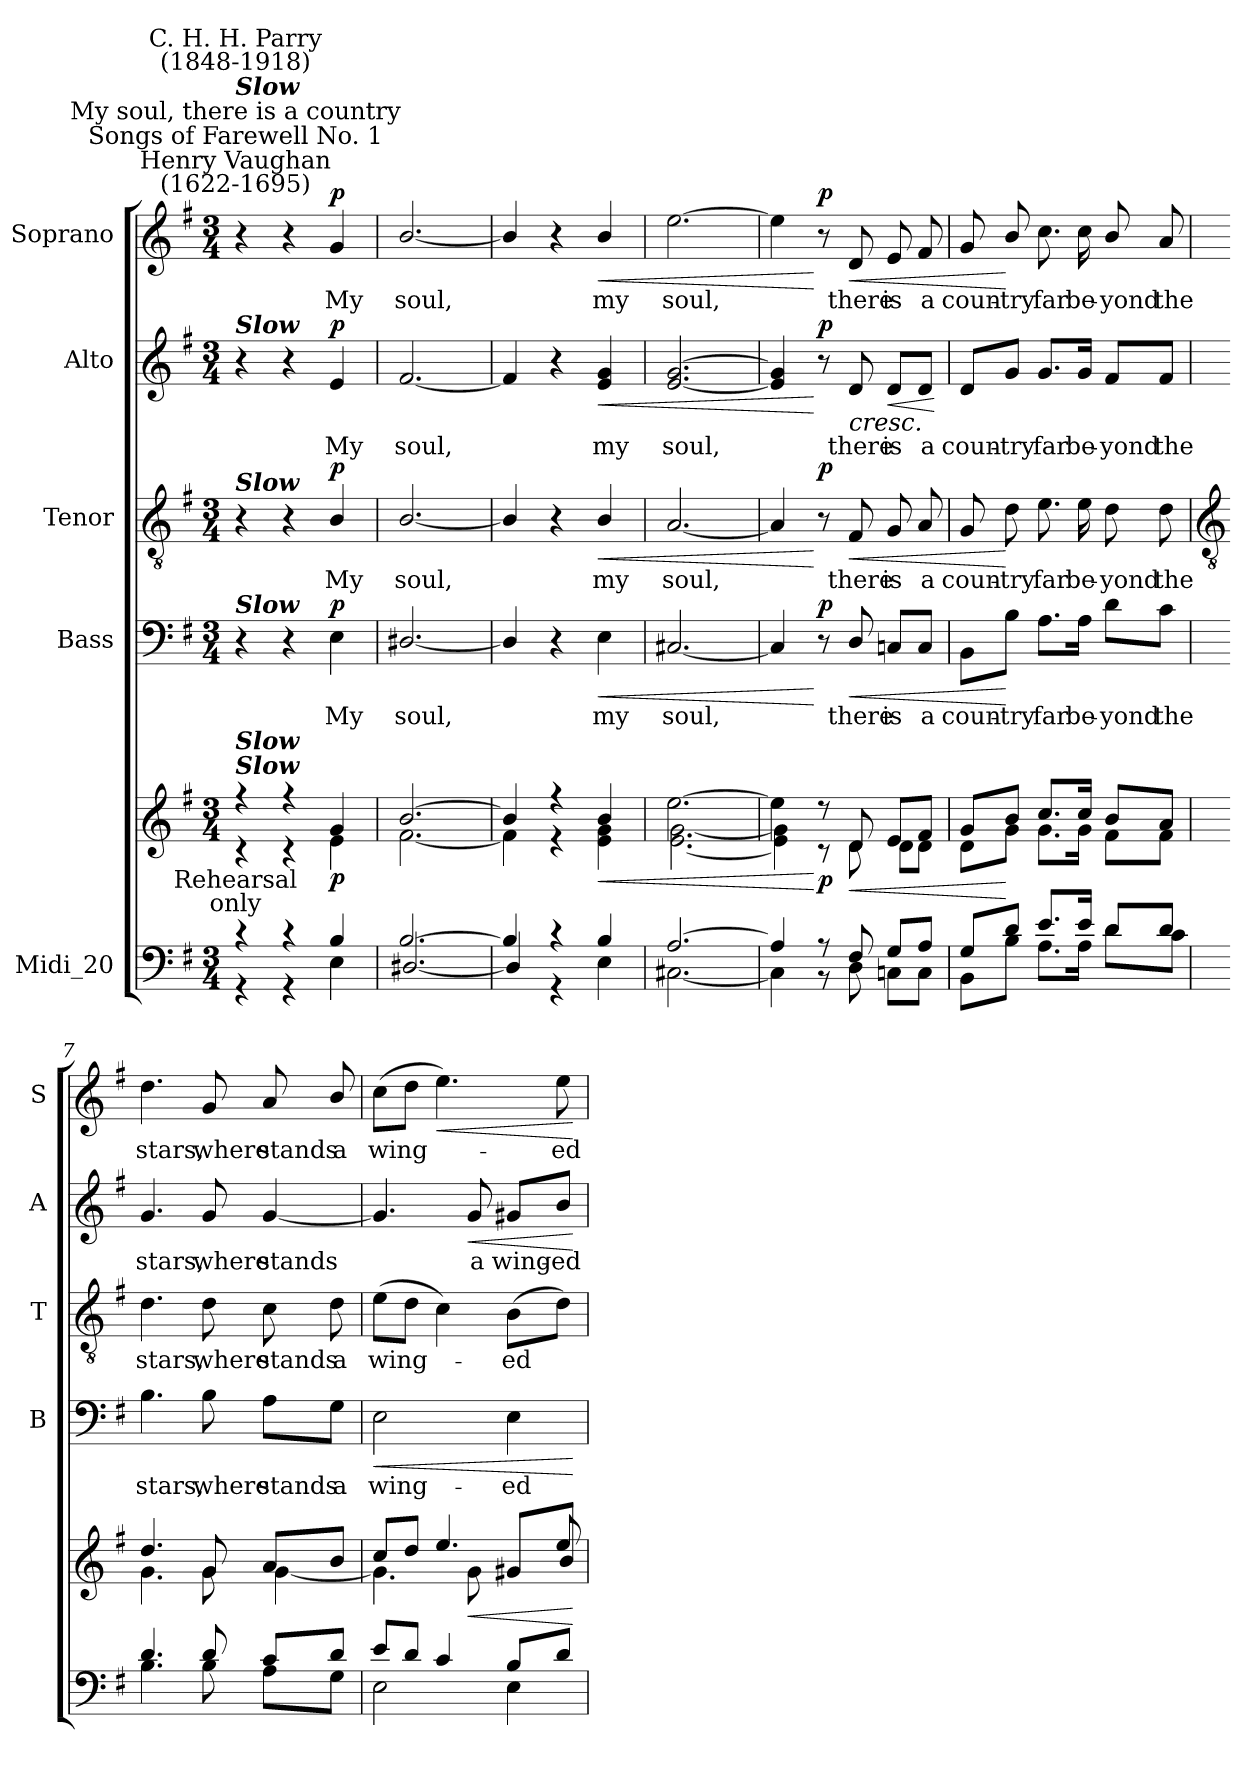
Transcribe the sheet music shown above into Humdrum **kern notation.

**kern	**kern	**dynam	**kern	**text	**dynam	**kern	**text	**dynam	**kern	**text	**dynam	**kern	**text	**dynam
*part5	*part5	*part5	*part4	*part4	*part4	*part3	*part3	*part3	*part2	*part2	*part2	*part1	*part1	*part1
*staff6	*staff5	*staff5/6	*staff4	*staff4	*staff4	*staff3	*staff3	*staff3	*staff2	*staff2	*staff2	*staff1	*staff1	*staff1
*I"Midi_20	*	*	*I"Bass	*	*	*I"Tenor	*	*	*I"Alto	*	*	*I"Soprano	*	*
*	*	*	*I'B	*	*	*I'T	*	*	*I'A	*	*	*I'S	*	*
*clefF4	*clefG2	*	*clefF4	*	*	*clefGv2	*	*	*clefG2	*	*	*clefG2	*	*
*k[f#]	*k[f#]	*	*k[f#]	*	*	*k[f#]	*	*	*k[f#]	*	*	*k[f#]	*	*
*G:	*G:	*	*G:	*	*	*G:	*	*	*G:	*	*	*G:	*	*
*M3/4	*M3/4	*	*M3/4	*	*	*M3/4	*	*	*M3/4	*	*	*M3/4	*	*
=1	=1	=1	=1	=1	=1	=1	=1	=1	=1	=1	=1	=1	=1	=1
*^	*^	*	*	*	*	*	*	*	*	*	*	*	*	*
!	!	!	!	!	!	!	!	!	!	!	!	!	!	!LO:TX:a:cj:t=Henry Vaughan\n(1622-1695)	!	!
!	!	!	!	!	!	!	!	!	!	!	!	!	!	!LO:TX:a:cj:t=Songs of Farewell No. 1	!	!
!	!	!	!	!	!	!	!	!	!	!	!	!	!	!LO:TX:a:cj:t=My soul, there is a country	!	!
!	!	!	!	!	!	!	!	!	!	!	!	!	!	!LO:TX:a:Bi:t=Slow	!	!
!	!	!	!	!	!	!	!	!	!	!	!	!	!	!LO:TX:a:cj:t=C. H. H. Parry\n(1848-1918)	!	!
!	!	!	!	!	!	!	!	!	!	!	!LO:TX:a:Bi:t=Slow	!	!	!	!	!
!	!	!	!	!	!	!	!	!LO:TX:a:Bi:t=Slow	!	!	!	!	!	!	!	!
!	!	!	!	!	!LO:TX:a:Bi:t=Slow	!	!	!	!	!	!	!	!	!	!	!
!	!	!LO:TX:a:Bi:t=Slow	!	!	!	!	!	!	!	!	!	!	!	!	!	!
!	!	!LO:TX:a:Bi:t=Slow	!	!	!	!	!	!	!	!	!	!	!	!	!	!
!	!	!LO:TX:b:cj:t=Rehearsal\nonly	!	!	!	!	!	!	!	!	!	!	!	!	!	!
4r	4r	4r	4r	.	4r	.	.	4r	.	.	4r	.	.	4r	.	.
4r	4r	4r	4r	.	4r	.	.	4r	.	.	4r	.	.	4r	.	.
!	!	!	!	!LO:DY:b	!	!LO:LY:b	!LO:DY:b	!	!LO:LY:b	!LO:DY:b	!	!LO:LY:b	!LO:DY:b	!	!LO:LY:b	!LO:DY:b
4B/	4E\	4g/	4e\	p	4E	My	p	4B/	My	p	4e	My	p	4g	My	p
=2	=2	=2	=2	=2	=2	=2	=2	=2	=2	=2	=2	=2	=2	=2	=2	=2
!	!	!	!	!	!	!LO:LY:b	!	!	!LO:LY:b	!	!	!LO:LY:b	!	!	!LO:LY:b	!
[2.B/	[2.D#X/	[2.b/	[2.f#\	.	[2.D#X/	soul,	.	[2.B/	soul,	.	[2.f#	soul,	.	[2.b/	soul,	.
=3	=3	=3	=3	=3	=3	=3	=3	=3	=3	=3	=3	=3	=3	=3	=3	=3
4B/]	4D#/]	4b/]	4f#\]	.	4D#/]	.	.	4B/]	.	.	4f#]	.	.	4b/]	.	.
4r	4r	4r	4r	.	4r	.	.	4r	.	.	4r	.	.	4r	.	.
!	!	!	!	!LO:HP:b	!	!LO:LY:b	!LO:HP:b	!	!LO:LY:b	!LO:HP:b	!	!LO:LY:b	!LO:HP:b	!	!LO:LY:b	!LO:HP:b
4B/	4E\	4b/	4e\ 4g\	<	4E	my	<	4B/	my	<	4e 4g	my	<	4b/	my	<
=4	=4	=4	=4	=4	=4	=4	=4	=4	=4	=4	=4	=4	=4	=4	=4	=4
!	!	!	!	!	!	!LO:LY:b	!	!	!LO:LY:b	!	!	!LO:LY:b	!	!	!LO:LY:b	!
[2.A/	[2.C#X\	[2.ee\	[2.e\ [2.g\	.	[2.C#X	soul,	.	[2.A	soul,	.	[2.e [2.g	soul,	.	[2.ee	soul,	.
=5	=5	=5	=5	=5	=5	=5	=5	=5	=5	=5	=5	=5	=5	=5	=5	=5
4A/]	4C#\]	4ee\]	4e\] 4g\]	.	4C#]	.	.	4A]	.	.	4e] 4g]	.	.	4ee]	.	.
!	!	!	!	!LO:DY:n=1:b	!	!	!LO:DY:n=1:b	!	!	!LO:DY:n=1:b	!	!	!LO:DY:n=1:b	!	!	!LO:DY:n=1:b
8r	8r	8r	8r	[ p	8r	.	[ p	8r	.	[ p	8r	.	[ p	8r	.	[ p
!	!	!	!	!LO:HP:b	!	!LO:LY:b	!LO:HP:b	!	!LO:LY:b	!LO:HP:b	!	!LO:LY:b	!LO:HP:b	!	!LO:LY:b	!LO:HP:b
8F#/	8D\	8d/	8d\	<	8D/	there	<	8F#	there	<	8d	there	<	8d	there	<
!	!	!	!	!	!	!LO:LY:b	!	!	!LO:LY:b	!	!	!LO:LY:b	!LO:HP:b	!	!LO:LY:b	!
8G/L	8Cn\L	8e/L	8d\L	.	8Cn/L	is	.	8G	is	.	8d/L	is	<	8e	is	.
!	!	!	!	!	!	!LO:LY:b	!	!	!LO:LY:b	!	!	!LO:LY:b	!	!	!LO:LY:b	!
8A/J	8C\J	8f#/J	8d\J	.	8C/J	a	.	8A	a	.	8d/J	a	.	8f#	a	.
*v	*v	*	*	*	*	*	*	*	*	*	*	*	*	*	*	*
*	*v	*v	*	*	*	*	*	*	*	*	*	*	*	*	*
.	.	.	.	.	.	.	.	.	.	.	[	.	.	.
=6	=6	=6	=6	=6	=6	=6	=6	=6	=6	=6	=6	=6	=6	=6
*^	*^	*	*	*	*	*	*	*	*	*	*	*	*	*
!	!	!	!	!	!	!LO:LY:b	!	!	!LO:LY:b	!	!	!LO:LY:b	!	!	!LO:LY:b	!
8G/L	8BB\L	8g/L	8d\L	.	8BB\L	coun-	.	8G	coun-	.	8d/L	coun-	.	8g	coun-	.
!	!	!	!	!	!	!LO:LY:b	!	!	!LO:LY:b	!	!	!LO:LY:b	!	!	!LO:LY:b	!
8d/J	8B\J	8b/J	8g\J	[	8B\J	-try	[	8d	-try	[	8g/J	-try	[	8b/	-try	[
!	!	!	!	!	!	!LO:LY:b	!	!	!LO:LY:b	!	!	!LO:LY:b	!	!	!LO:LY:b	!
8.e/L	8.A\L	8.cc/L	8.g\L	.	8.A\L	far	.	8.e	far	.	8.g/L	far	.	8.cc	far	.
!	!	!	!	!	!	!LO:LY:b	!	!	!LO:LY:b	!	!	!LO:LY:b	!	!	!LO:LY:b	!
16e/J	16A\J	16cc/J	16g\J	.	16A\Jk	be-	.	16e	be-	.	16g/Jk	be-	.	16cc	be-	.
!	!	!	!	!	!	!LO:LY:b	!	!	!LO:LY:b	!	!	!LO:LY:b	!	!	!LO:LY:b	!
8d/L	8d\L	8b/L	8f#\L	.	8d\L	-yond	.	8d	-yond	.	8f#/L	-yond	.	8b/	-yond	.
!	!	!	!	!	!	!LO:LY:b	!	!	!LO:LY:b	!	!	!LO:LY:b	!	!	!LO:LY:b	!
8d/J	8c\J	8a/J	8f#\J	.	8c\J	the	.	8d	the	.	8f#/J	the	.	8a	the	.
!!LO:LB:g=z
=7	=7	=7	=7	=7	=7	=7	=7	=7	=7	=7	=7	=7	=7	=7	=7	=7
*	*	*	*	*	*	*	*	*clefGv2	*	*	*	*	*	*	*	*
!	!	!	!	!	!	!LO:LY:b	!	!	!LO:LY:b	!	!	!LO:LY:b	!	!	!LO:LY:b	!
4.d/	4.B\	4.dd/	4.g\	.	4.B	stars,	.	4.d	stars,	.	4.g	stars,	.	4.dd	stars,	.
!	!	!	!	!	!	!LO:LY:b	!	!	!LO:LY:b	!	!	!LO:LY:b	!	!	!LO:LY:b	!
8d/	8B\	8g/	8g\	.	8B	where	.	8d	where	.	8g	where	.	8g	where	.
!	!	!	!	!	!	!LO:LY:b	!	!	!LO:LY:b	!	!	!LO:LY:b	!	!	!LO:LY:b	!
8c/L	8A\L	8a/L	[4g\	.	8A\L	stands	.	8c	stands	.	[4g	stands	.	8a	stands	.
!	!	!	!	!	!	!LO:LY:b	!	!	!LO:LY:b	!	!	!	!	!	!LO:LY:b	!
8d/J	8G\J	8b/J	.	.	8G\J	a	.	8d	a	.	.	.	.	8b/	a	.
=8	=8	=8	=8	=8	=8	=8	=8	=8	=8	=8	=8	=8	=8	=8	=8	=8
!	!	!	!	!	!	!LO:LY:b	!LO:HP:b	!	!LO:LY:b	!	!	!	!	!	!LO:LY:b	!
8e/L	2E\	8cc/L	4.g\]	.	2E	wing-	<	(>8eL	wing-	.	4.g]	.	.	(>8ccL	wing-	.
8d/J	.	8dd/J	.	.	.	.	.	8dJ	.	.	.	.	.	8ddJ	.	.
!	!	!	!	!	!	!	!	!	!	!	!	!	!	!	!	!LO:HP:b
4c/	.	4.ee/	.	.	.	.	.	4c)	.	.	.	.	.	4.ee)	.	<
!	!	!	!	!LO:HP:b	!	!	!	!	!	!	!	!LO:LY:b	!LO:HP:b	!	!	!
.	.	.	8g\	<	.	.	.	.	.	.	8g	a	<	.	.	.
!	!	!	!	!	!	!LO:LY:b	!	!	!LO:LY:b	!	!	!LO:LY:b	!	!	!	!
8B/L	4E\	.	8g#X\L	.	4E	-ed	.	(>8BL	ed	.	8g#X/L	wing-	.	.	.	.
!	!	!	!	!	!	!	!	!	!	!	!	!LO:LY:b	!	!	!LO:LY:b	!
8d/J	.	8ee/	8b/J	.	.	.	.	8dJ)	.	.	8b/J	-ed	.	8ee	ed	.
*v	*v	*	*	*	*	*	*	*	*	*	*	*	*	*	*	*
*	*v	*v	*	*	*	*	*	*	*	*	*	*	*	*	*
.	.	[	.	.	[	.	.	.	.	.	[	.	.	[
=	=	=	=	=	=	=	=	=	=	=	=	=	=	=
*-	*-	*-	*-	*-	*-	*-	*-	*-	*-	*-	*-	*-	*-	*-
